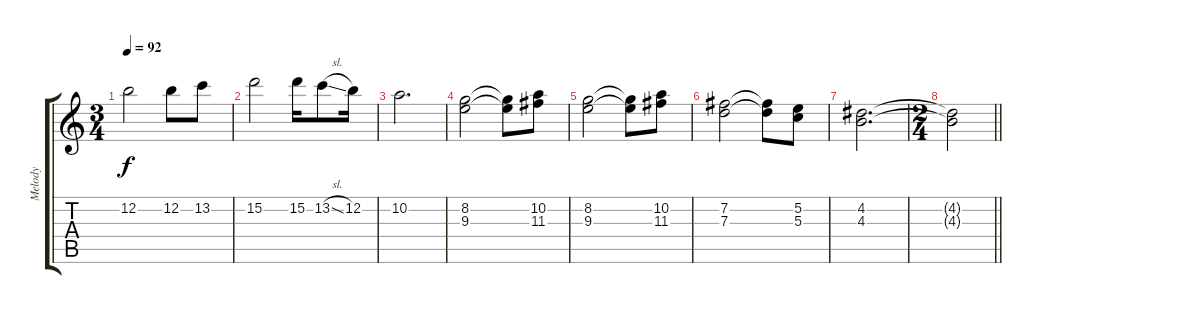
\track ("Melody" "Melody") {instrument acousticguitarsteel}
\staff {score tabs}
\tuning (E4 B3 G3 D3 A2 E2) {hide}
\ts (3 4)
\tempo 92
\clef g2
\ks c
12.2.2{dy f} 12.2.8 13.2.8 |
15.2.2 15.2.16 13.2{sl}.8 12.2.16 |
10.2.2{d} |
(8.2 9.3).2 (8.2{t} 9.3{t}).8 (10.2 11.3).8 |
(8.2 9.3).2 (8.2{t} 9.3{t}).8 (10.2 11.3).8 |
(7.2 7.3).2 (7.2{t} 7.3{t}).8 (5.2 5.3).8 |
(4.2 4.3).2{d volume 0} |
\ts (2 4)
\barLineRight lightlight
(4.2{t} 4.3{t}).2
